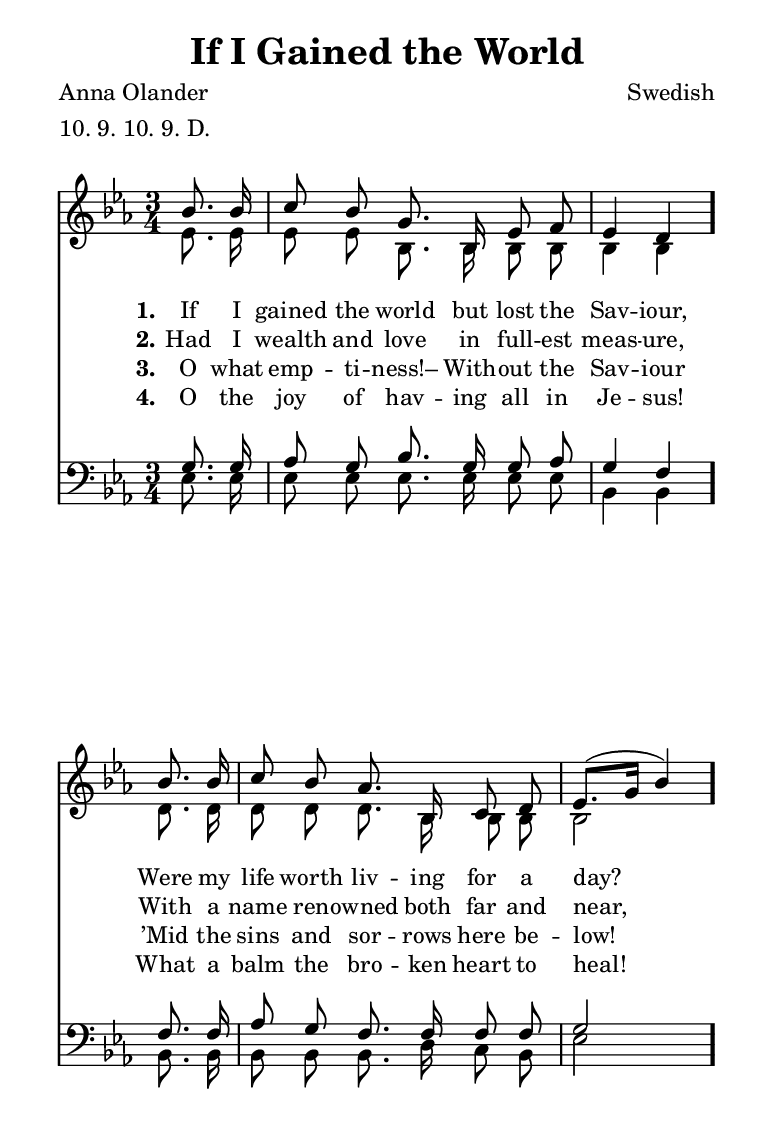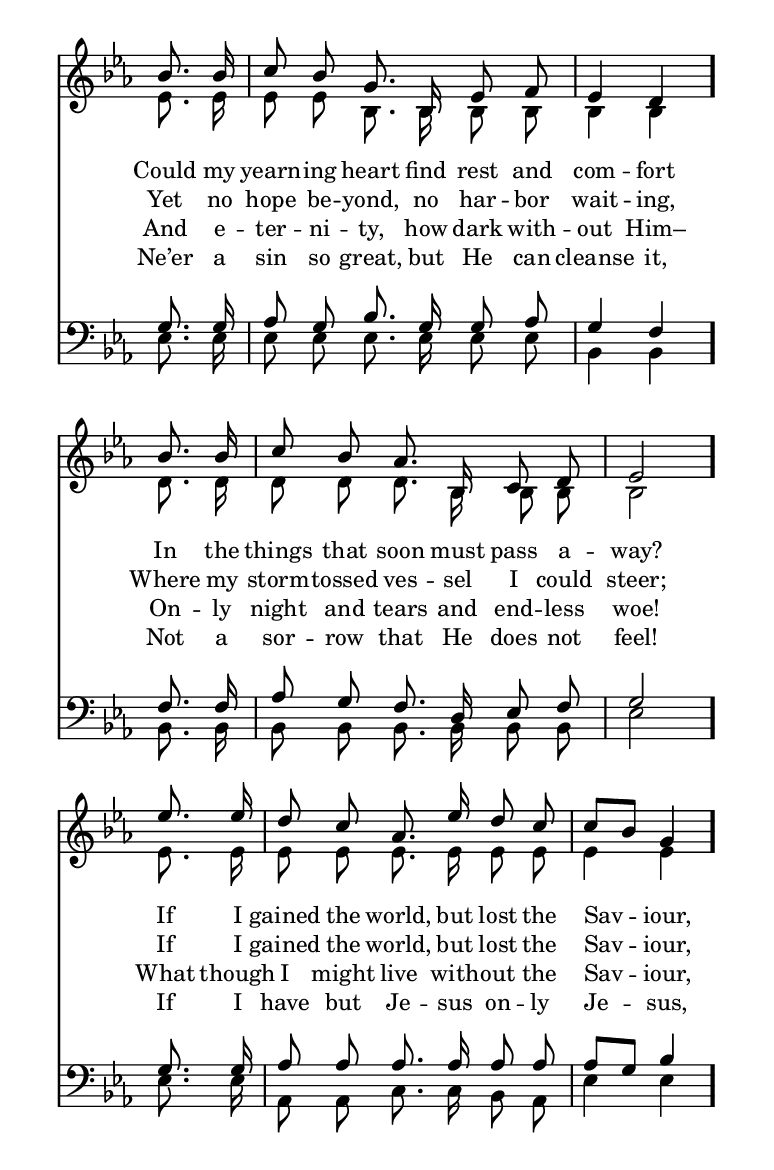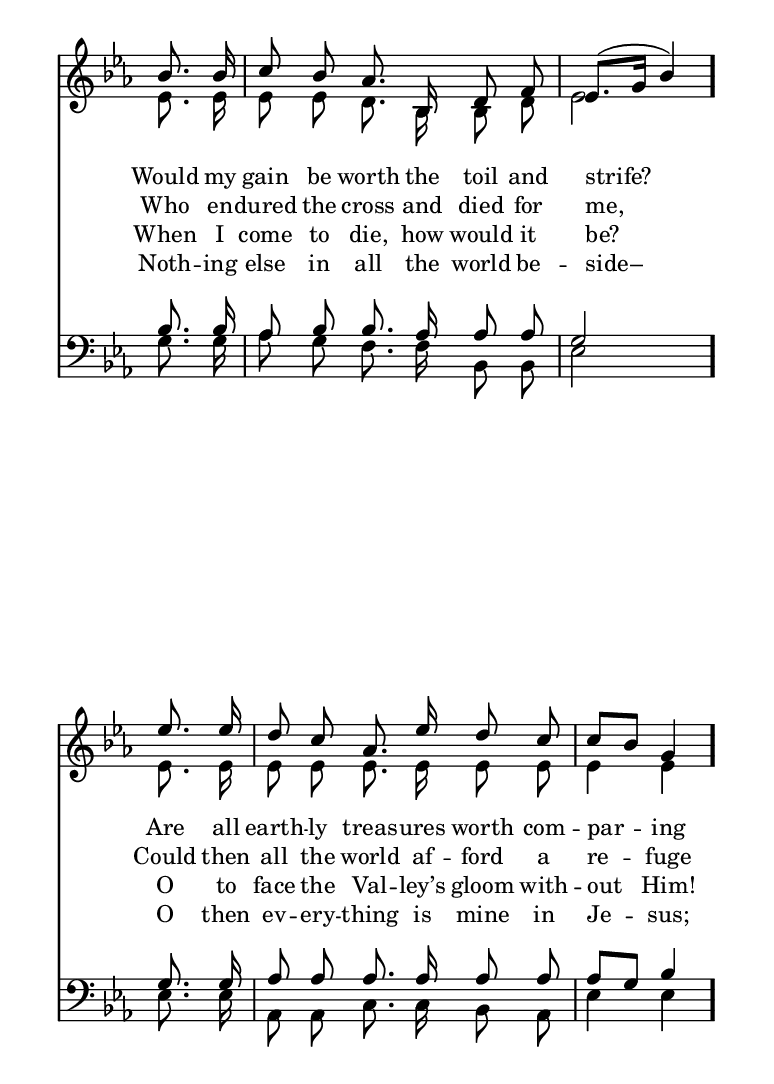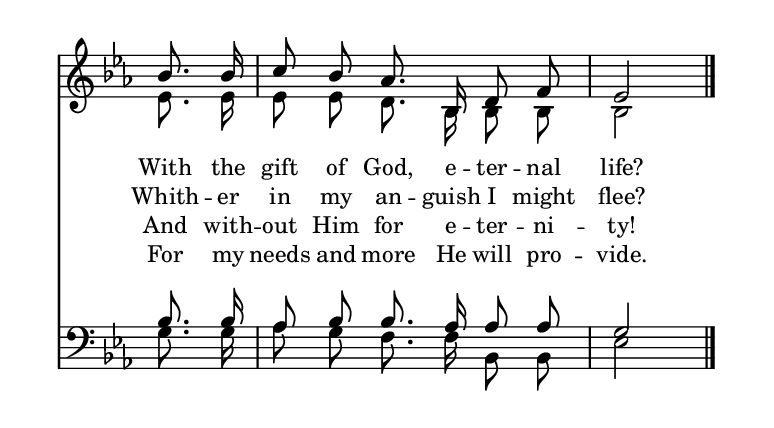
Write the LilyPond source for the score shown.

\include "common/global.ily"
\paper {
  \include "common/paper.ily"
  %ragged-bottom = ##t
  ragged-last-bottom = ##t
  %systems-per-page = ##f
  page-count = #(cond (is-eogsized 2) (#t #f))
  system-count = #(cond (is-eogsized 6) (#t #f))
}

\header{
  hymnnumber = "96"
  title = "If I Gained the World"
  tunename = ""
  meter = "10. 9. 10. 9. D."
  poet = "Anna Olander"
  composer = "Swedish"
  %copyright = ""
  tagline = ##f
}

% for fermata in MIDI
ta = { \tempo 4=70 }
tb = { \tempo 4=35 }

patternAA = { c8. c16 | c8 c8 c8. c16 c8 c8 | c4 c4 }
patternAB = { c8. c16 | c8 c8 c8. c16 c8 c8 | c8.([ c16] c4) }
patternAC = { c8. c16 | c8 c8 c8. c16 c8 c8 | c2}
patternAD = { c8. c16 | c8 c8 c8. c16 c8 c8 | c8[ c8] c4 }

global = {
  \include "common/overrides.ily"
  \override Staff.TimeSignature.style = #'()
  \time 3/4
  \override Score.MetronomeMark.transparent = ##t % hide all fermata changes too
  \ta
  \key ees \major
  \partial 4
  \autoBeamOff
}

notesSoprano = {
\global
\relative c'' {

  \changePitch \patternAA { bes bes | c bes g bes, ees f | ees d }
  \changePitch \patternAB { bes' bes | c bes aes bes, c d | ees g bes }
  \changePitch \patternAA { bes bes | c bes g bes, ees f | ees d }
  \changePitch \patternAC { bes' bes | c bes aes bes, c d | ees }

  \changePitch \patternAD { ees' ees | d c aes ees' d c | c bes g }
  \changePitch \patternAB { bes bes | c bes aes bes, d f | ees g bes }
  \changePitch \patternAD { ees ees | d c aes ees' d c | c bes g }
  \changePitch \patternAC { bes bes | c bes aes bes, d f | ees }

  \bar "|."

}
}

notesAlto = {
\global
\relative e' {

  \changePitch \patternAA { ees ees | ees ees bes bes bes bes | bes bes }
  \changePitch \patternAC { d d | d d d bes bes bes | bes }
  \changePitch \patternAA { ees ees | ees ees bes bes bes bes | bes bes }
  \changePitch \patternAC { d d | d d d bes bes bes | bes }

  \changePitch \patternAA { ees ees | ees ees ees ees ees ees | ees ees }
  \changePitch \patternAC { ees ees | ees ees d bes bes d | ees }
  \changePitch \patternAA { ees ees | ees ees ees ees ees ees | ees ees }
  \changePitch \patternAC { ees ees | ees ees d bes bes bes | bes }

}
}

notesTenor = {
\global
\relative a {

  \changePitch \patternAA { g g | aes g bes g g aes | g f }
  \changePitch \patternAC { f f | aes g f f f f | g }
  \changePitch \patternAA { g g | aes g bes g g aes | g f }
  \changePitch \patternAC { f f | aes g f d ees f | g }

  \changePitch \patternAD { g g | aes aes aes aes aes aes | aes g bes }
  \changePitch \patternAC { bes bes | aes bes bes aes aes aes | g }
  \changePitch \patternAD { g g | aes aes aes aes aes aes | aes g bes }
  \changePitch \patternAC { bes bes | aes bes bes aes aes aes | g }

}
}

notesBass = {
\global
\relative f {

  \changePitch \patternAA { ees ees | ees ees ees ees ees ees | bes bes }
  \changePitch \patternAC { bes bes bes bes bes d c bes  | ees }
  \changePitch \patternAA { ees ees | ees ees ees ees ees ees | bes bes }
  \changePitch \patternAC { bes bes | bes bes bes bes bes bes | ees }

  \changePitch \patternAA { ees ees | aes, aes c c bes aes | ees' ees }
  \changePitch \patternAC { g g | aes g f f bes, bes | ees }
  \changePitch \patternAA { ees ees | aes, aes c c bes aes | ees' ees }
  \changePitch \patternAC { g g | aes g f f bes, bes | ees }

}
}

wordsA = \lyricmode {
\set stanza = "1."

If I gained the world but lost the Sav -- iour, \bar "."
Were my life worth liv -- ing for a day? \bar "."
Could my yearn -- ing heart find rest and com -- fort \bar "."
In the things that soon must pass a -- way? \bar "."
If I gained the world, but lost the Sav -- iour, \bar "."
Would my gain be worth the toil and strife? \bar "."
Are all earth -- ly treas -- ures worth com -- par -- ing \bar "."
With the gift of God, e -- ter -- nal life? \bar "."

}

wordsB = \lyricmode {
\set stanza = "2."

Had I wealth and love in full -- est meas -- ure,
With a name ren -- owned both far and near,
Yet no hope be -- yond, no har -- bor wait -- ing,
Where my storm -- tossed ves -- sel I could steer;
If I gained the world, but lost the Sav -- iour,
Who en -- dured the cross and died for me,
Could then all the world af -- ford a re -- fuge
Whith -- er in my an -- guish I might flee?

}

wordsC = \lyricmode {
\set stanza = "3."

O what emp -- ti -- ness!– With -- out the Sav -- iour
’Mid the sins and sor -- rows here be -- low!
And e -- ter -- ni -- ty, how dark with -- out Him–
On -- ly night and tears and end -- less woe!
What though I might live with -- out the Sav -- iour,
When I come to die, how would it be?
O to face the Val -- ley’s gloom with -- out Him!
And with -- out Him for e -- ter -- ni -- ty!

}

wordsD = \lyricmode {
\set stanza = "4."

O the joy of hav -- ing all in Je -- sus!
What a balm the bro -- ken heart to heal!
Ne’er a sin so great, but He can cleanse it,
Not a sor -- row that He does not feel!
If I have but Je -- sus on -- ly Je -- sus,
Noth -- ing else in all the world be -- side–
O then ev -- ery -- thing is mine in Je -- sus;
For my needs and more He will pro -- vide.

}

\score {
  \context ChoirStaff <<
    \context Staff = upper <<
      \set ChoirStaff.systemStartDelimiter = #'SystemStartBar
      \context Voice  = sopranos { \voiceOne << \notesSoprano >> }
      \context Voice  = altos { \voiceTwo << \notesAlto >> }
      \context Lyrics = one   \lyricsto sopranos \wordsA
      \context Lyrics = two   \lyricsto sopranos \wordsB
      \context Lyrics = three \lyricsto sopranos \wordsC
      \context Lyrics = four  \lyricsto sopranos \wordsD
    >>
    \context Staff = men <<
      \clef bass
      \context Voice  = tenors { \voiceOne << \notesTenor >> }
      \context Voice  = basses { \voiceTwo << \notesBass >> }
    >>
  >>
  \layout {
    \include "common/layout.ily"
  }
  \midi{
    \include "common/midi.ily"
  }
}

\version "2.18.0"  % necessary for upgrading to future LilyPond versions.

% vi:set et ts=2 sw=2 ai nocindent syntax=lilypond:
